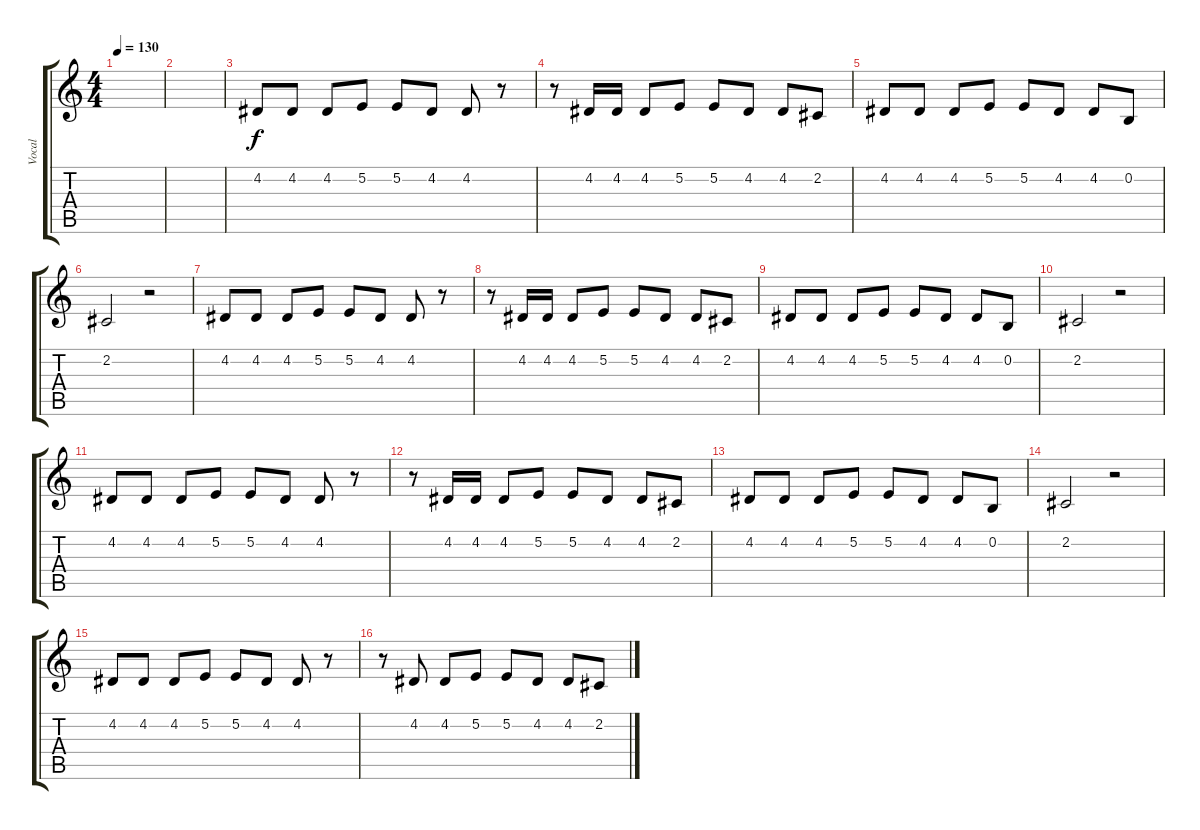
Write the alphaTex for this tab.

\track ("Vocal" "Vocal") {instrument clarinet}
\staff {score tabs}
\tuning (E4 B3 G3 D3 A2 E2) {hide}
\ts (4 4)
\tempo 130
\clef g2
\ks c
|
|
4.2.8 4.2.8 4.2.8 5.2.8 5.2.8 4.2.8 4.2.8 r.8 |
r.8 4.2.16 4.2.16 4.2.8 5.2.8 5.2.8 4.2.8 4.2.8 2.2.8 |
4.2.8 4.2.8 4.2.8 5.2.8 5.2.8 4.2.8 4.2.8 0.2.8 |
2.2.2 r.2 |
4.2.8 4.2.8 4.2.8 5.2.8 5.2.8 4.2.8 4.2.8 r.8 |
r.8 4.2.16 4.2.16 4.2.8 5.2.8 5.2.8 4.2.8 4.2.8 2.2.8 |
4.2.8 4.2.8 4.2.8 5.2.8 5.2.8 4.2.8 4.2.8 0.2.8 |
2.2.2 r.2 |
4.2.8 4.2.8 4.2.8 5.2.8 5.2.8 4.2.8 4.2.8 r.8 |
r.8 4.2.16 4.2.16 4.2.8 5.2.8 5.2.8 4.2.8 4.2.8 2.2.8 |
4.2.8 4.2.8 4.2.8 5.2.8 5.2.8 4.2.8 4.2.8 0.2.8 |
2.2.2 r.2 |
4.2.8 4.2.8 4.2.8 5.2.8 5.2.8 4.2.8 4.2.8 r.8 |
r.8 4.2.8 4.2.8 5.2.8 5.2.8 4.2.8 4.2.8 2.2.8
